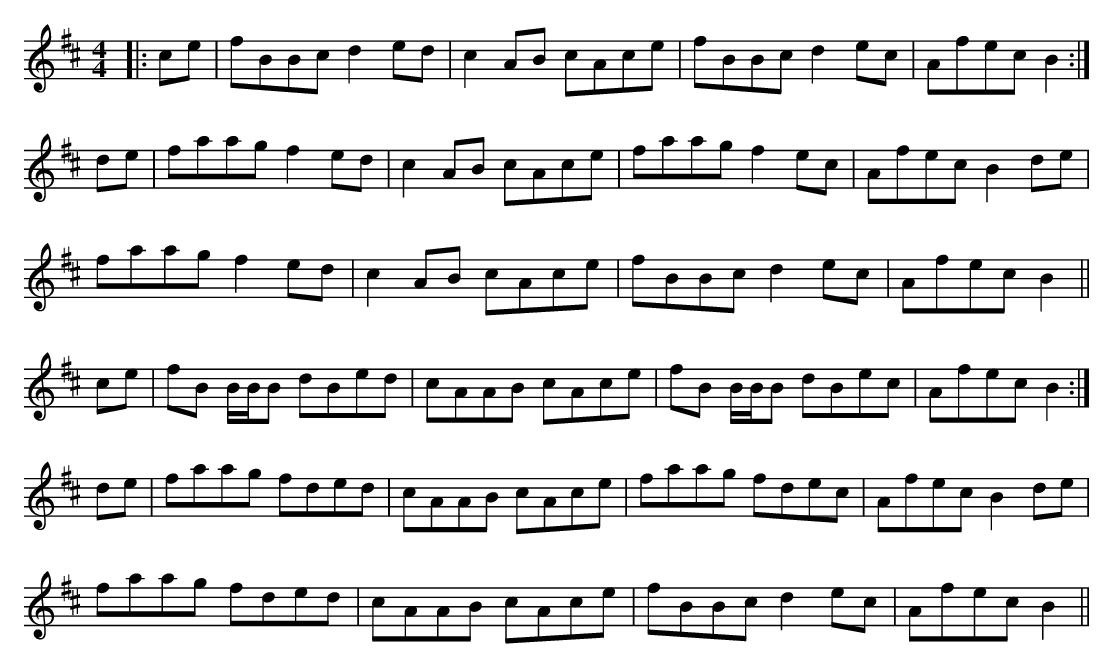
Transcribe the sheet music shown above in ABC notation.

X:1
M:4/4
K:Bmin
|:ce|fBBc d2 ed|c2 AB cAce|fBBc d2 ec|Afec B2:|
de|faag f2 ed|c2 AB cAce|faag f2 ec|Afec B2 de|
faag f2 ed|c2 AB cAce|fBBc d2 ec|Afec B2||
ce|fB B/B/B dBed|cAAB cAce|fB B/B/B dBec|Afec B2:|
de|faag fded|cAAB cAce|faag fdec|Afec B2 de|
faag fded|cAAB cAce|fBBc d2 ec|Afec B2||
